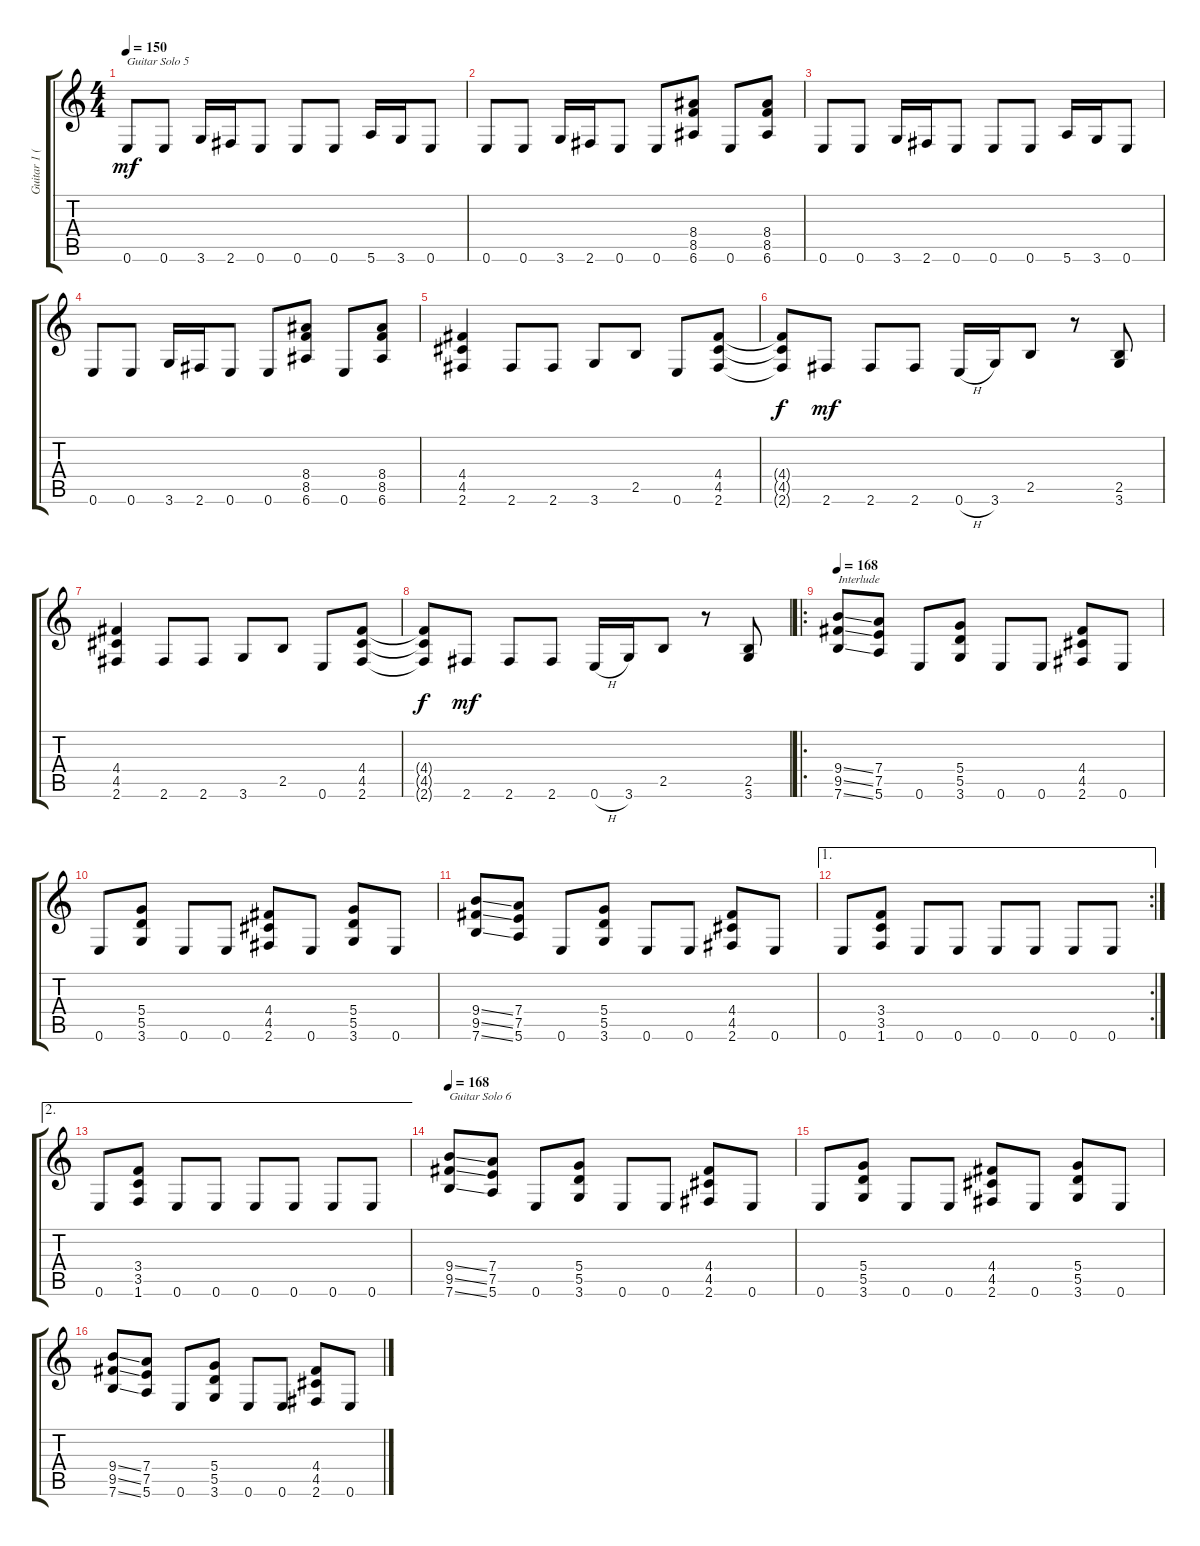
\track ("Guitar 1 (Dave Mustaine)" "Guitar 1 (") {instrument distortionguitar}
\staff {score tabs}
\tuning (E4 B3 G3 D3 A2 E2) {hide}
\ts (4 4)
\tempo 150
\clef g2
\ks c
0.6.8{txt "Guitar Solo 5" dy mf} 0.6.8 3.6.16 2.6.16 0.6.8 0.6.8 0.6.8 5.6.16 3.6.16 0.6.8 |
0.6.8 0.6.8 3.6.16 2.6.16 0.6.8 0.6.8 (8.4 8.5 6.6).8 0.6.8 (8.4 8.5 6.6).8 |
0.6.8 0.6.8 3.6.16 2.6.16 0.6.8 0.6.8 0.6.8 5.6.16 3.6.16 0.6.8 |
0.6.8 0.6.8 3.6.16 2.6.16 0.6.8 0.6.8 (8.4 8.5 6.6).8 0.6.8 (8.4 8.5 6.6).8 |
(4.4 4.5 2.6).4 2.6.8 2.6.8 3.6.8 2.5.8 0.6.8 (4.4 4.5 2.6).8 |
(4.4{t} 4.5{t} 2.6{t}).8{dy f} 2.6.8{dy mf} 2.6.8 2.6.8 0.6{h}.16 3.6.16 2.5.8 r.8 (2.5 3.6).8 |
(4.4 4.5 2.6).4 2.6.8 2.6.8 3.6.8 2.5.8 0.6.8 (4.4 4.5 2.6).8 |
(4.4{t} 4.5{t} 2.6{t}).8{dy f} 2.6.8{dy mf} 2.6.8 2.6.8 0.6{h}.16 3.6.16 2.5.8 r.8 (2.5 3.6).8 |
\ro
\tempo 168
(9.4{ss} 9.5{ss} 7.6{ss}).8{txt "Interlude"} (7.4 7.5 5.6).8 0.6.8 (5.4 5.5 3.6).8 0.6.8 0.6.8 (4.4 4.5 2.6).8 0.6.8 |
0.6.8 (5.4 5.5 3.6).8 0.6.8 0.6.8 (4.4 4.5 2.6).8 0.6.8 (5.4 5.5 3.6).8 0.6.8 |
(9.4{ss} 9.5{ss} 7.6{ss}).8 (7.4 7.5 5.6).8 0.6.8 (5.4 5.5 3.6).8 0.6.8 0.6.8 (4.4 4.5 2.6).8 0.6.8 |
\ae 1
\rc 2
0.6.8 (3.4 3.5 1.6).8 0.6.8 0.6.8 0.6.8 0.6.8 0.6.8 0.6.8 |
\ae 2
0.6.8 (3.4 3.5 1.6).8 0.6.8 0.6.8 0.6.8 0.6.8 0.6.8 0.6.8 |
\tempo 168
(9.4{ss} 9.5{ss} 7.6{ss}).8{txt "Guitar Solo 6"} (7.4 7.5 5.6).8 0.6.8 (5.4 5.5 3.6).8 0.6.8 0.6.8 (4.4 4.5 2.6).8 0.6.8 |
0.6.8 (5.4 5.5 3.6).8 0.6.8 0.6.8 (4.4 4.5 2.6).8 0.6.8 (5.4 5.5 3.6).8 0.6.8 |
(9.4{ss} 9.5{ss} 7.6{ss}).8 (7.4 7.5 5.6).8 0.6.8 (5.4 5.5 3.6).8 0.6.8 0.6.8 (4.4 4.5 2.6).8 0.6.8
